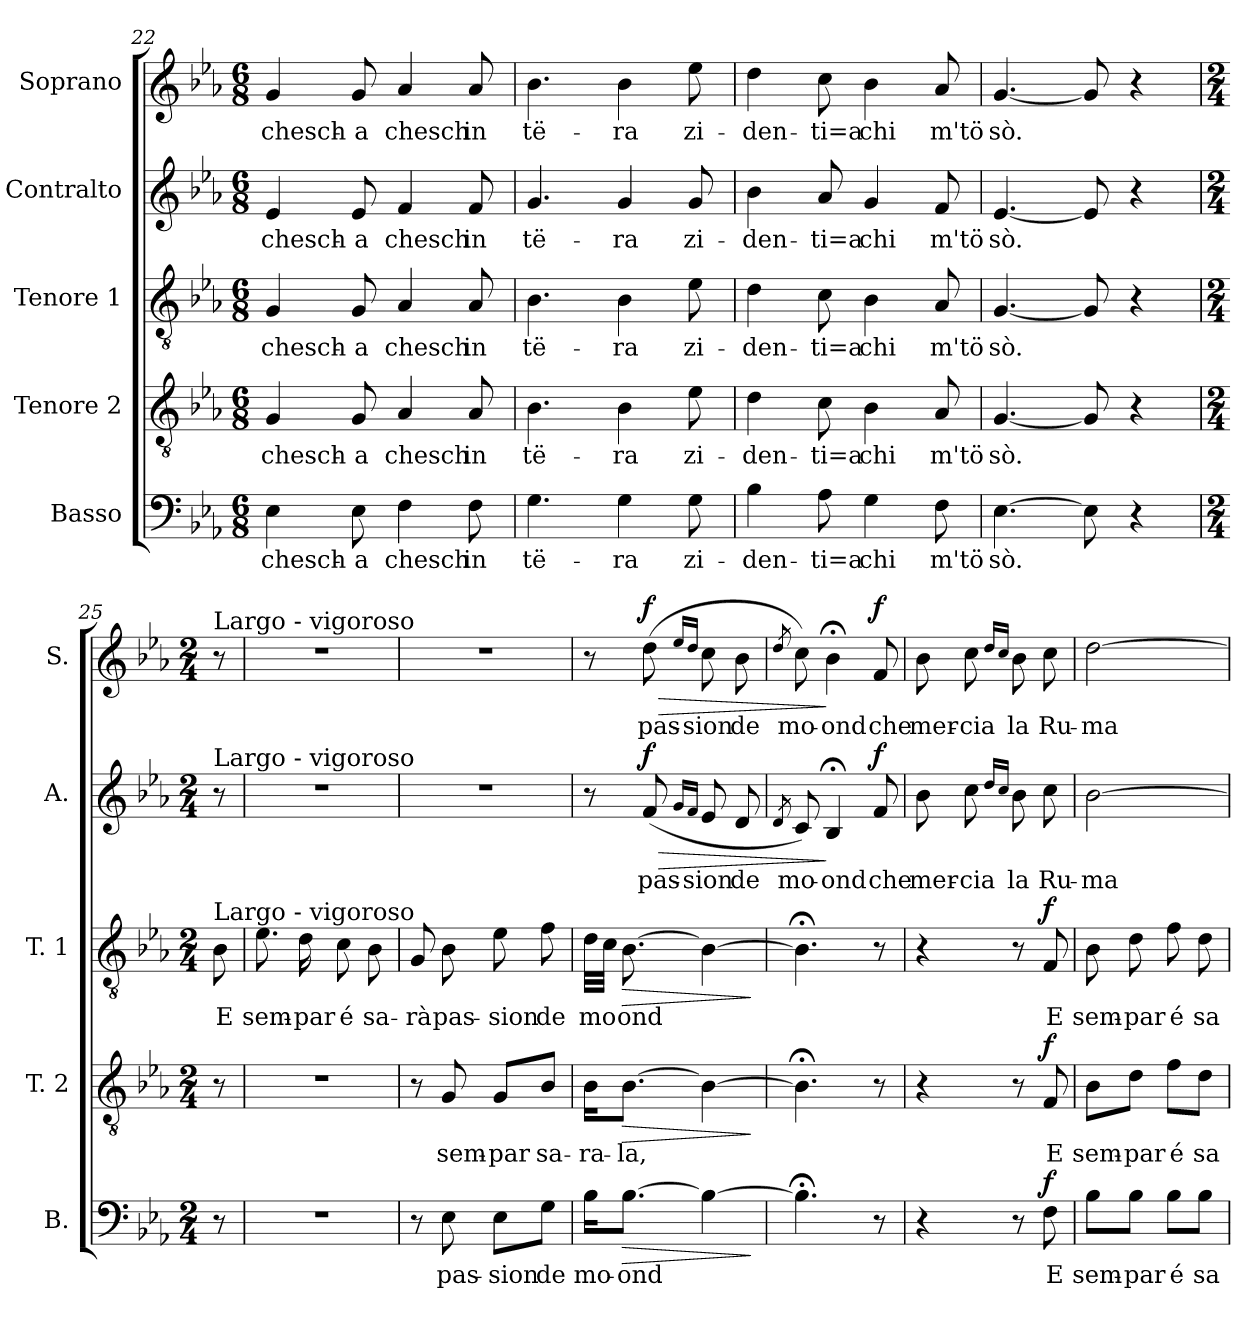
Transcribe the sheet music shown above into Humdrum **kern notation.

**kern	**text	**dynam	**kern	**text	**dynam	**kern	**text	**dynam	**kern	**text	**dynam	**kern	**text	**dynam
*part5	*part5	*part5	*part4	*part4	*part4	*part3	*part3	*part3	*part2	*part2	*part2	*part1	*part1	*part1
*staff5	*staff5	*staff5	*staff4	*staff4	*staff4	*staff3	*staff3	*staff3	*staff2	*staff2	*staff2	*staff1	*staff1	*staff1
*I"Basso	*	*	*I"Tenore 2	*	*	*I"Tenore 1	*	*	*I"Contralto	*	*	*I"Soprano	*	*
*I'B.	*	*	*I'T. 2	*	*	*I'T. 1	*	*	*I'A.	*	*	*I'S.	*	*
*clefF4	*	*	*clefGv2	*	*	*clefGv2	*	*	*clefG2	*	*	*clefG2	*	*
*k[b-e-a-]	*	*	*k[b-e-a-]	*	*	*k[b-e-a-]	*	*	*k[b-e-a-]	*	*	*k[b-e-a-]	*	*
*M6/8	*	*	*M6/8	*	*	*M6/8	*	*	*M6/8	*	*	*M6/8	*	*
=22	=22	=22	=22	=22	=22	=22	=22	=22	=22	=22	=22	=22	=22	=22
!	!LO:LY:b	!	!	!LO:LY:b	!	!	!LO:LY:b	!	!	!LO:LY:b	!	!	!LO:LY:b	!
4E-\	chesch-	.	4G/	chesch-	.	4G/	chesch-	.	4e-/	chesch-	.	4g/	chesch-	.
!	!LO:LY:b	!	!	!LO:LY:b	!	!	!LO:LY:b	!	!	!LO:LY:b	!	!	!LO:LY:b	!
8E-\	a	.	8G/	a	.	8G/	a	.	8e-/	a	.	8g/	a	.
!	!LO:LY:b	!	!	!LO:LY:b	!	!	!LO:LY:b	!	!	!LO:LY:b	!	!	!LO:LY:b	!
4F\	chesch	.	4A-/	chesch	.	4A-/	chesch	.	4f/	chesch	.	4a-/	chesch	.
!	!LO:LY:b	!	!	!LO:LY:b	!	!	!LO:LY:b	!	!	!LO:LY:b	!	!	!LO:LY:b	!
8F\	in	.	8A-/	in	.	8A-/	in	.	8f/	in	.	8a-/	in	.
=23	=23	=23	=23	=23	=23	=23	=23	=23	=23	=23	=23	=23	=23	=23
!	!LO:LY:b	!	!	!LO:LY:b	!	!	!LO:LY:b	!	!	!LO:LY:b	!	!	!LO:LY:b	!
4.G\	të-	.	4.B-\	të-	.	4.B-\	të-	.	4.g/	të-	.	4.b-\	të-	.
!	!LO:LY:b	!	!	!LO:LY:b	!	!	!LO:LY:b	!	!	!LO:LY:b	!	!	!LO:LY:b	!
4G\	-ra	.	4B-\	-ra	.	4B-\	-ra	.	4g/	-ra	.	4b-\	-ra	.
!	!LO:LY:b	!	!	!LO:LY:b	!	!	!LO:LY:b	!	!	!LO:LY:b	!	!	!LO:LY:b	!
8G\	zi-	.	8e-\	zi-	.	8e-\	zi-	.	8g/	zi-	.	8ee-\	zi-	.
=24	=24	=24	=24	=24	=24	=24	=24	=24	=24	=24	=24	=24	=24	=24
!	!LO:LY:b	!	!	!LO:LY:b	!	!	!LO:LY:b	!	!	!LO:LY:b	!	!	!LO:LY:b	!
4B-\	-den-	.	4d\	-den-	.	4d\	-den-	.	4b-\	-den-	.	4dd\	-den-	.
!	!LO:LY:b	!	!	!LO:LY:b	!	!	!LO:LY:b	!	!	!LO:LY:b	!	!	!LO:LY:b	!
8A-\	-ti=a	.	8c\	-ti=a	.	8c\	-ti=a	.	8a-/	-ti=a	.	8cc\	-ti=a	.
!	!LO:LY:b	!	!	!LO:LY:b	!	!	!LO:LY:b	!	!	!LO:LY:b	!	!	!LO:LY:b	!
4G\	chi	.	4B-\	chi	.	4B-\	chi	.	4g/	chi	.	4b-\	chi	.
!	!LO:LY:b	!	!	!LO:LY:b	!	!	!LO:LY:b	!	!	!LO:LY:b	!	!	!LO:LY:b	!
8F\	m'tö	.	8A-/	m'tö	.	8A-/	m'tö	.	8f/	m'tö	.	8a-/	m'tö	.
=25	=25	=25	=25	=25	=25	=25	=25	=25	=25	=25	=25	=25	=25	=25
!	!LO:LY:b	!	!	!LO:LY:b	!	!	!LO:LY:b	!	!	!LO:LY:b	!	!	!LO:LY:b	!
[4.E-\	sò.	.	[4.G/	sò.	.	[4.G/	sò.	.	[4.e-/	sò.	.	[4.g/	sò.	.
8E-\]	.	.	8G/]	.	.	8G/]	.	.	8e-/]	.	.	8g/]	.	.
4r	.	.	4r	.	.	4r	.	.	4r	.	.	4r	.	.
!!LO:PB:g=z
=25X1	=25X1	=25X1	=25X1	=25X1	=25X1	=25X1	=25X1	=25X1	=25X1	=25X1	=25X1	=25X1	=25X1	=25X1
*M2/4	*	*	*M2/4	*	*	*M2/4	*	*	*M2/4	*	*	*M2/4	*	*
*	*	*	*	*	*	*	*	*	*	*	*	*MM60	*	*
!	!	!	!	!	!	!	!	!	!	!	!	!LO:TX:a:t=Largo - vigoroso	!	!
!	!	!	!	!	!	!	!	!	!LO:TX:a:t=Largo - vigoroso	!	!	!	!	!
!	!	!	!	!	!	!LO:TX:a:t=Largo - vigoroso	!	!	!	!	!	!	!	!
!	!	!	!	!	!	!	!LO:LY:b	!	!	!	!	!	!	!
8r	.	.	8r	.	.	8B-\	E	.	8r	.	.	8r	.	.
=26	=26	=26	=26	=26	=26	=26	=26	=26	=26	=26	=26	=26	=26	=26
!	!	!	!	!	!	!	!LO:LY:b	!	!	!	!	!	!	!
2r	.	.	2r	.	.	8.e-\	sem-	.	2r	.	.	2r	.	.
!	!	!	!	!	!	!	!LO:LY:b	!	!	!	!	!	!	!
.	.	.	.	.	.	16d\	-par	.	.	.	.	.	.	.
!	!	!	!	!	!	!	!LO:LY:b	!	!	!	!	!	!	!
.	.	.	.	.	.	8c\	é	.	.	.	.	.	.	.
!	!	!	!	!	!	!	!LO:LY:b	!	!	!	!	!	!	!
.	.	.	.	.	.	8B-\	sa-	.	.	.	.	.	.	.
=27	=27	=27	=27	=27	=27	=27	=27	=27	=27	=27	=27	=27	=27	=27
!	!	!	!	!	!	!	!LO:LY:b	!	!	!	!	!	!	!
8r	.	.	8r	.	.	8G/	-rà	.	2r	.	.	2r	.	.
!	!LO:LY:b	!	!	!LO:LY:b	!	!	!LO:LY:b	!	!	!	!	!	!	!
8E-\	pas-	.	8G/	sem-	.	8B-\	pas-	.	.	.	.	.	.	.
!	!LO:LY:b	!	!	!LO:LY:b	!	!	!LO:LY:b	!	!	!	!	!	!	!
8E-\L	-sion	.	8G/L	-par	.	8e-\	-sion	.	.	.	.	.	.	.
!	!LO:LY:b	!	!	!LO:LY:b	!	!	!LO:LY:b	!	!	!	!	!	!	!
8G\J	de	.	8B-/J	sa-	.	8f\	de	.	.	.	.	.	.	.
=28	=28	=28	=28	=28	=28	=28	=28	=28	=28	=28	=28	=28	=28	=28
!	!LO:LY:b	!	!	!LO:LY:b	!	!	!LO:LY:b	!	!	!	!	!	!	!
16B-\KL	mo-	.	16B-\KL	-ra-	.	32d\LLL	-mo	.	8r	.	.	8r	.	.
.	.	.	.	.	.	32c\JJJ	.	.	.	.	.	.	.	.
!	!LO:LY:b	!LO:HP:b	!	!LO:LY:b	!LO:HP:b	!	!LO:LY:b	!LO:HP:b	!	!	!	!	!	!
[8.B-\J	-ond	>	[8.B-\J	-la,	>	[8.B-\	ond	>	.	.	.	.	.	.
!	!	!	!	!	!	!	!	!	!	!LO:LY:b	!LO:HP:b	!	!LO:LY:b	!LO:HP:b
!	!	!	!	!	!	!	!	!	!	!	!LO:DY:n=1:a	!	!	!LO:DY:n=1:a
.	.	.	.	.	.	.	.	.	(<8f/	pas-	> f	(>8dd\	pas-	> f
.	.	.	.	.	.	.	.	.	16qg/LL	.	.	16qee-/LL	.	.
.	.	.	.	.	.	.	.	.	16qf/JJ	.	.	16qdd/JJ	.	.
!	!	!	!	!	!	!	!	!	!	!LO:LY:b	!	!	!LO:LY:b	!
4B-\_	.	.	4B-\_	.	.	4B-\_	.	.	8e-/	-sion	.	8cc\	-sion	.
!	!	!	!	!	!	!	!	!	!	!LO:LY:b	!	!	!LO:LY:b	!
.	.	.	.	.	.	.	.	.	8d/	de	.	8b-\	de	.
.	.	]	.	.	]	.	.	]	.	.	.	.	.	.
=29	=29	=29	=29	=29	=29	=29	=29	=29	=29	=29	=29	=29	=29	=29
.	.	.	.	.	.	.	.	.	8qd/	.	.	8qdd/	.	.
!	!	!	!	!	!	!	!	!	!	!LO:LY:b	!	!	!LO:LY:b	!
4.B-;<\]	.	.	4.B-;<\]	.	.	4.B-;<\]	.	.	8c/)	mo-	.	8cc\)	mo-	.
!	!	!	!	!	!	!	!	!	!	!LO:LY:b	!	!	!LO:LY:b	!
.	.	.	.	.	.	.	.	.	4B-;</	-ond	]	4b-;<\	-ond	]
!	!	!	!	!	!	!	!	!	!	!LO:LY:b	!LO:DY:a	!	!LO:LY:b	!LO:DY:a
8r	.	.	8r	.	.	8r	.	.	8f/	che	f	8f/	che	f
=30	=30	=30	=30	=30	=30	=30	=30	=30	=30	=30	=30	=30	=30	=30
!	!	!	!	!	!	!	!	!	!	!LO:LY:b	!	!	!LO:LY:b	!
4r	.	.	4r	.	.	4r	.	.	8b-\	mer-	.	8b-\	mer-	.
!	!	!	!	!	!	!	!	!	!	!LO:LY:b	!	!	!LO:LY:b	!
.	.	.	.	.	.	.	.	.	8cc\	-cia	.	8cc\	-cia	.
.	.	.	.	.	.	.	.	.	16qdd/LL	.	.	16qdd/LL	.	.
.	.	.	.	.	.	.	.	.	16qcc/JJ	.	.	16qcc/JJ	.	.
!	!	!	!	!	!	!	!	!	!	!LO:LY:b	!	!	!LO:LY:b	!
8r	.	.	8r	.	.	8r	.	.	8b-\	la	.	8b-\	la	.
!	!LO:LY:b	!LO:DY:a	!	!LO:LY:b	!LO:DY:a	!	!LO:LY:b	!LO:DY:a	!	!LO:LY:b	!	!	!LO:LY:b	!
8F\	E	f	8F/	E	f	8F/	E	f	8cc\	Ru-	.	8cc\	Ru-	.
=31	=31	=31	=31	=31	=31	=31	=31	=31	=31	=31	=31	=31	=31	=31
!	!LO:LY:b	!	!	!LO:LY:b	!	!	!LO:LY:b	!	!	!LO:LY:b	!	!	!LO:LY:b	!
8B-\L	sem-	.	8B-\L	sem-	.	8B-\	sem-	.	[2b-\	-ma	.	[2dd\	-ma	.
!	!LO:LY:b	!	!	!LO:LY:b	!	!	!LO:LY:b	!	!	!	!	!	!	!
8B-\J	-par	.	8d\J	-par	.	8d\	-par	.	.	.	.	.	.	.
!	!LO:LY:b	!	!	!LO:LY:b	!	!	!LO:LY:b	!	!	!	!	!	!	!
8B-\L	é	.	8f\L	é	.	8f\	é	.	.	.	.	.	.	.
!	!LO:LY:b	!	!	!LO:LY:b	!	!	!LO:LY:b	!	!	!	!	!	!	!
8B-\J	sa-	.	8d\J	sa-	.	8d\	sa-	.	.	.	.	.	.	.
=	=	=	=	=	=	=	=	=	=	=	=	=	=	=
*-	*-	*-	*-	*-	*-	*-	*-	*-	*-	*-	*-	*-	*-	*-
